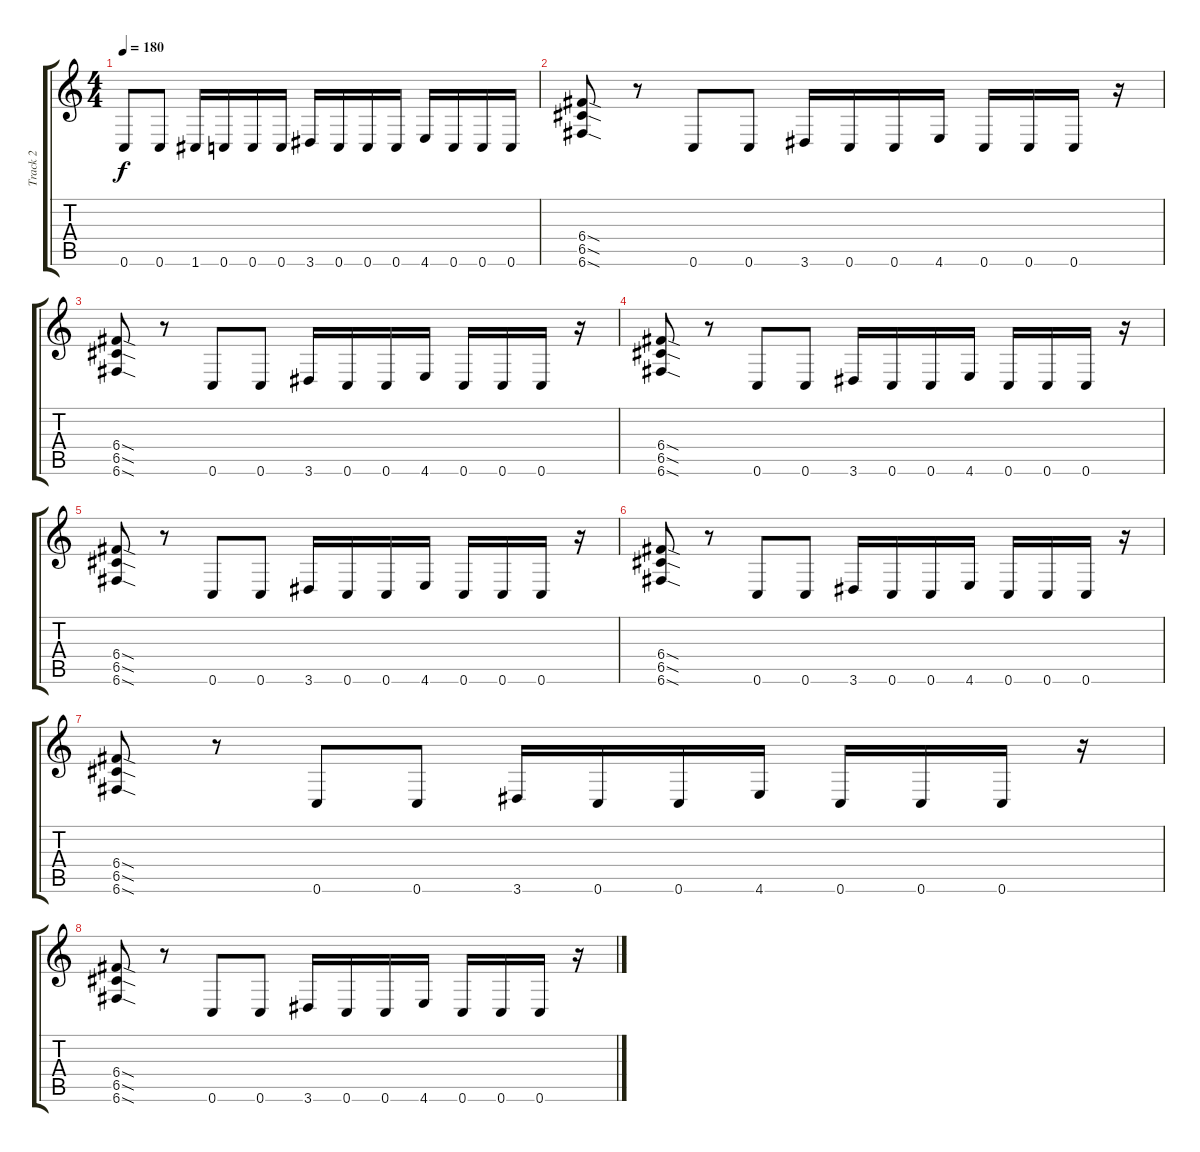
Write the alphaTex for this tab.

\track ("Track 2" "Track 2") {instrument distortionguitar}
\staff {score tabs}
\tuning (D4 A3 F3 C3 G2 C2) {hide}
\ts (4 4)
\tempo 180
\clef g2
\ks c
0.6.8{dy f} 0.6.8 1.6.16 0.6.16 0.6.16 0.6.16 3.6.16 0.6.16 0.6.16 0.6.16 4.6.16 0.6.16 0.6.16 0.6.16 |
(6.4{sod} 6.5{sod} 6.6{sod}).8 r.8 0.6.8 0.6.8 3.6.16 0.6.16 0.6.16 4.6.16 0.6.16 0.6.16 0.6.16 r.16 |
(6.4{sod} 6.5{sod} 6.6{sod}).8 r.8 0.6.8 0.6.8 3.6.16 0.6.16 0.6.16 4.6.16 0.6.16 0.6.16 0.6.16 r.16 |
(6.4{sod} 6.5{sod} 6.6{sod}).8 r.8 0.6.8 0.6.8 3.6.16 0.6.16 0.6.16 4.6.16 0.6.16 0.6.16 0.6.16 r.16 |
(6.4{sod} 6.5{sod} 6.6{sod}).8 r.8 0.6.8 0.6.8 3.6.16 0.6.16 0.6.16 4.6.16 0.6.16 0.6.16 0.6.16 r.16 |
(6.4{sod} 6.5{sod} 6.6{sod}).8 r.8 0.6.8 0.6.8 3.6.16 0.6.16 0.6.16 4.6.16 0.6.16 0.6.16 0.6.16 r.16 |
(6.4{sod} 6.5{sod} 6.6{sod}).8 r.8 0.6.8 0.6.8 3.6.16 0.6.16 0.6.16 4.6.16 0.6.16 0.6.16 0.6.16 r.16 |
(6.4{sod} 6.5{sod} 6.6{sod}).8 r.8 0.6.8 0.6.8 3.6.16 0.6.16 0.6.16 4.6.16 0.6.16 0.6.16 0.6.16 r.16
